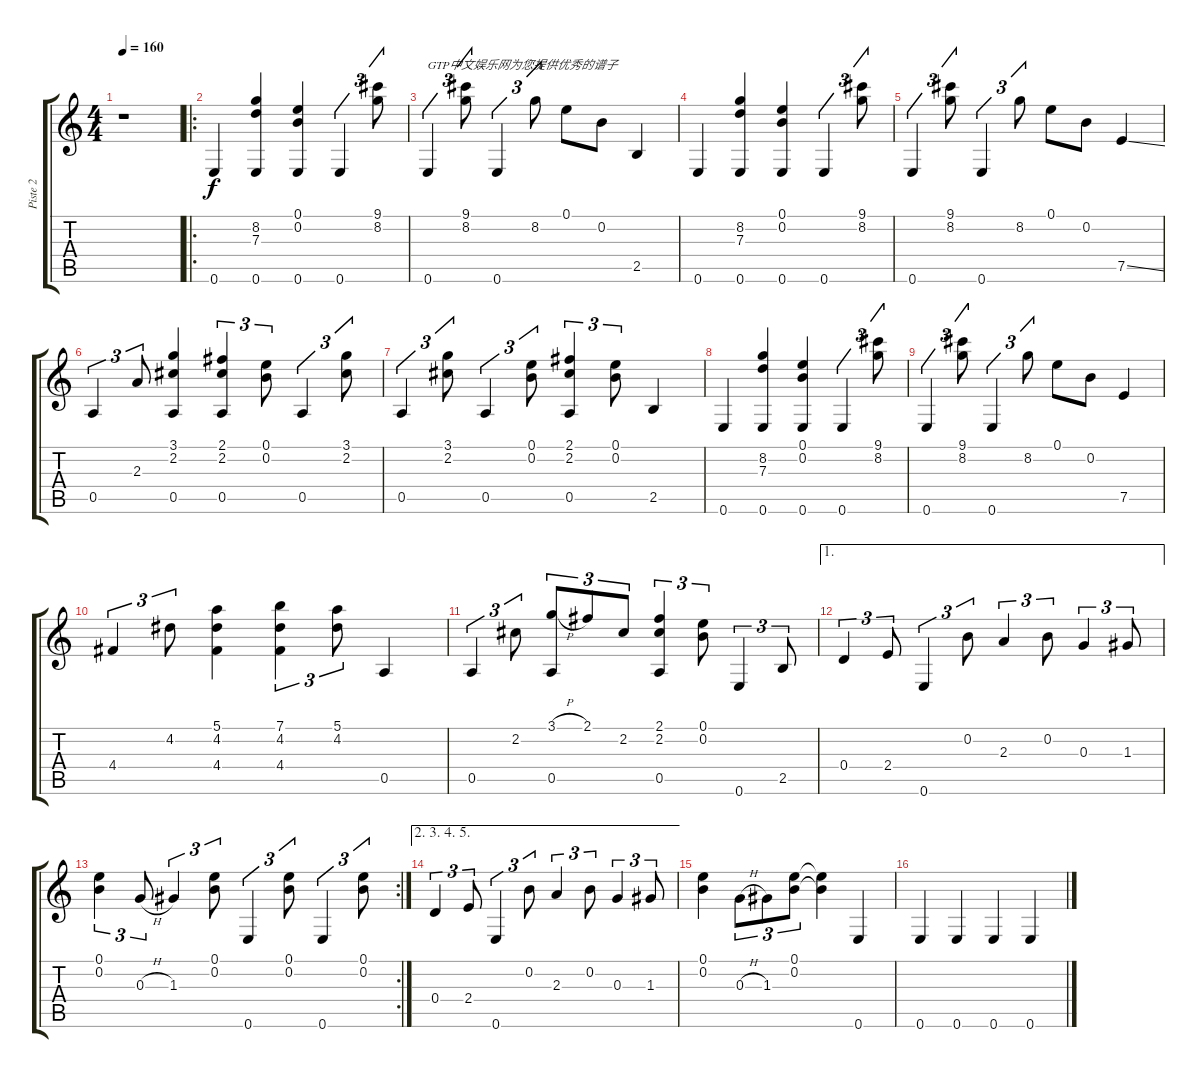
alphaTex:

\track ("Piste 2" "Piste 2") {instrument acousticguitarnylon}
\staff {score tabs}
\tuning (E4 B3 G3 D3 A2 E2) {hide}
\ts (4 4)
\tempo 160
\clef g2
\ks c
r.1{dy f instrument acousticguitarnylon} |
\ro
0.6.4 (8.2 7.3 0.6).4 (0.1 0.2 0.6).4 0.6.4{tu (3 2)} (9.1 8.2).8{tu (3 2)} |
0.6.4{tu (3 2) txt "GTP中文娱乐网为您提供优秀的谱子"} (9.1 8.2).8{tu (3 2)} 0.6.4{tu (3 2)} 8.2.8{tu (3 2)} 0.1.8 0.2.8 2.5.4 |
0.6.4 (8.2 7.3 0.6).4 (0.1 0.2 0.6).4 0.6.4{tu (3 2)} (9.1 8.2).8{tu (3 2)} |
0.6.4{tu (3 2)} (9.1 8.2).8{tu (3 2)} 0.6.4{tu (3 2)} 8.2.8{tu (3 2)} 0.1.8 0.2.8 7.5{ss}.4 |
0.5.4{tu (3 2)} 2.3.8{tu (3 2)} (3.1 2.2 0.5).4 (2.1 2.2 0.5).4{tu (3 2)} (0.1 0.2).8{tu (3 2)} 0.5.4{tu (3 2)} (3.1 2.2).8{tu (3 2)} |
0.5.4{tu (3 2)} (3.1 2.2).8{tu (3 2)} 0.5.4{tu (3 2)} (0.1 0.2).8{tu (3 2)} (2.1 2.2 0.5).4{tu (3 2)} (0.1 0.2).8{tu (3 2)} 2.5.4 |
0.6.4 (8.2 7.3 0.6).4 (0.1 0.2 0.6).4 0.6.4{tu (3 2)} (9.1 8.2).8{tu (3 2)} |
0.6.4{tu (3 2)} (9.1 8.2).8{tu (3 2)} 0.6.4{tu (3 2)} 8.2.8{tu (3 2)} 0.1.8 0.2.8 7.5.4 |
4.4.4{tu (3 2)} 4.2.8{tu (3 2)} (5.1 4.2 4.4).4 (7.1 4.2 4.4).4{tu (3 2)} (5.1 4.2).8{tu (3 2)} 0.5.4 |
0.5.4{tu (3 2)} 2.2.8{tu (3 2)} (3.1{h} 0.5).8{tu (3 2)} 2.1.8{tu (3 2)} 2.2.8{tu (3 2)} (2.1 2.2 0.5).4{tu (3 2)} (0.1 0.2).8{tu (3 2)} 0.6.4{tu (3 2)} 2.5.8{tu (3 2)} |
\ae 1
0.4.4{tu (3 2)} 2.4.8{tu (3 2)} 0.6.4{tu (3 2)} 0.2.8{tu (3 2)} 2.3.4{tu (3 2)} 0.2.8{tu (3 2)} 0.3.4{tu (3 2)} 1.3.8{tu (3 2)} |
\rc 2
(0.1 0.2).4{tu (3 2)} 0.3{h}.8{tu (3 2)} 1.3.4{tu (3 2)} (0.1 0.2).8{tu (3 2)} 0.6.4{tu (3 2)} (0.1 0.2).8{tu (3 2)} 0.6.4{tu (3 2)} (0.1 0.2).8{tu (3 2)} |
\ae (2 3 4 5)
0.4.4{tu (3 2)} 2.4.8{tu (3 2)} 0.6.4{tu (3 2)} 0.2.8{tu (3 2)} 2.3.4{tu (3 2)} 0.2.8{tu (3 2)} 0.3.4{tu (3 2)} 1.3.8{tu (3 2)} |
(0.1 0.2).4 0.3{h}.8{tu (3 2)} 1.3.8{tu (3 2)} (0.1 0.2).8{tu (3 2)} (0.1{t} 0.2{t}).4 0.6.4 |
0.6.4 0.6.4 0.6.4 0.6.4
